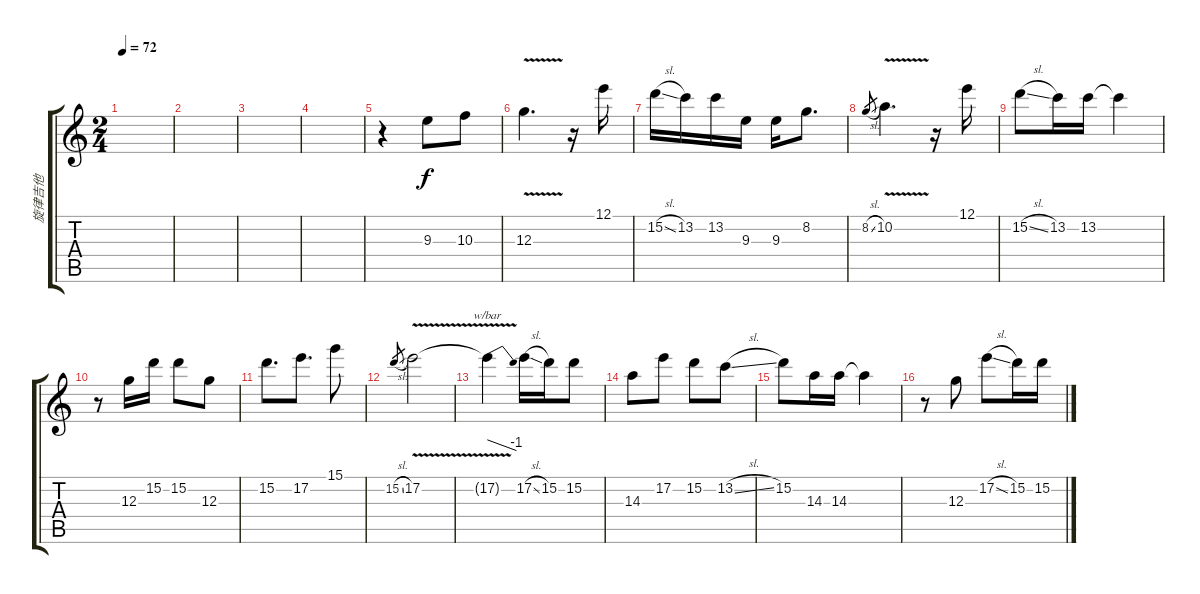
\track ("旋律吉他" "旋律吉他") {instrument electricguitarjazz}
\staff {score tabs}
\tuning (E4 B3 G3 D3 A2 E2) {hide}
\ts (2 4)
\tempo 72
\clef g2
\ks c
|
|
|
|
r.4 9.3.8 10.3.8 |
12.3{v}.4{d} r.16 12.1.16 |
15.2{sl}.16 13.2.16 13.2.16 9.3.16 9.3.16 8.2.8{d} |
8.2{sl}.8{gr} 10.2{v}.4{d} r.16 12.1.16 |
15.2{sl}.8 13.2.16 13.2.16 13.2{t}.4 |
r.8 12.3.16 15.2.16 15.2.8 12.3.8 |
15.2.8{d} 17.2.8{d} 15.1.8 |
15.2{sl}.8{gr} 17.2{v}.2 |
17.2{t}.4{tbe (dive default 0 0 60 -4)} 17.2{sl}.16 15.2.16 15.2.8 |
14.3.8 17.2.8 15.2.8 13.2{sl}.8 |
15.2.8 14.3.16 14.3.16 14.3{t}.4 |
r.8 12.3.8 17.2{sl}.8 15.2.16 15.2.16
